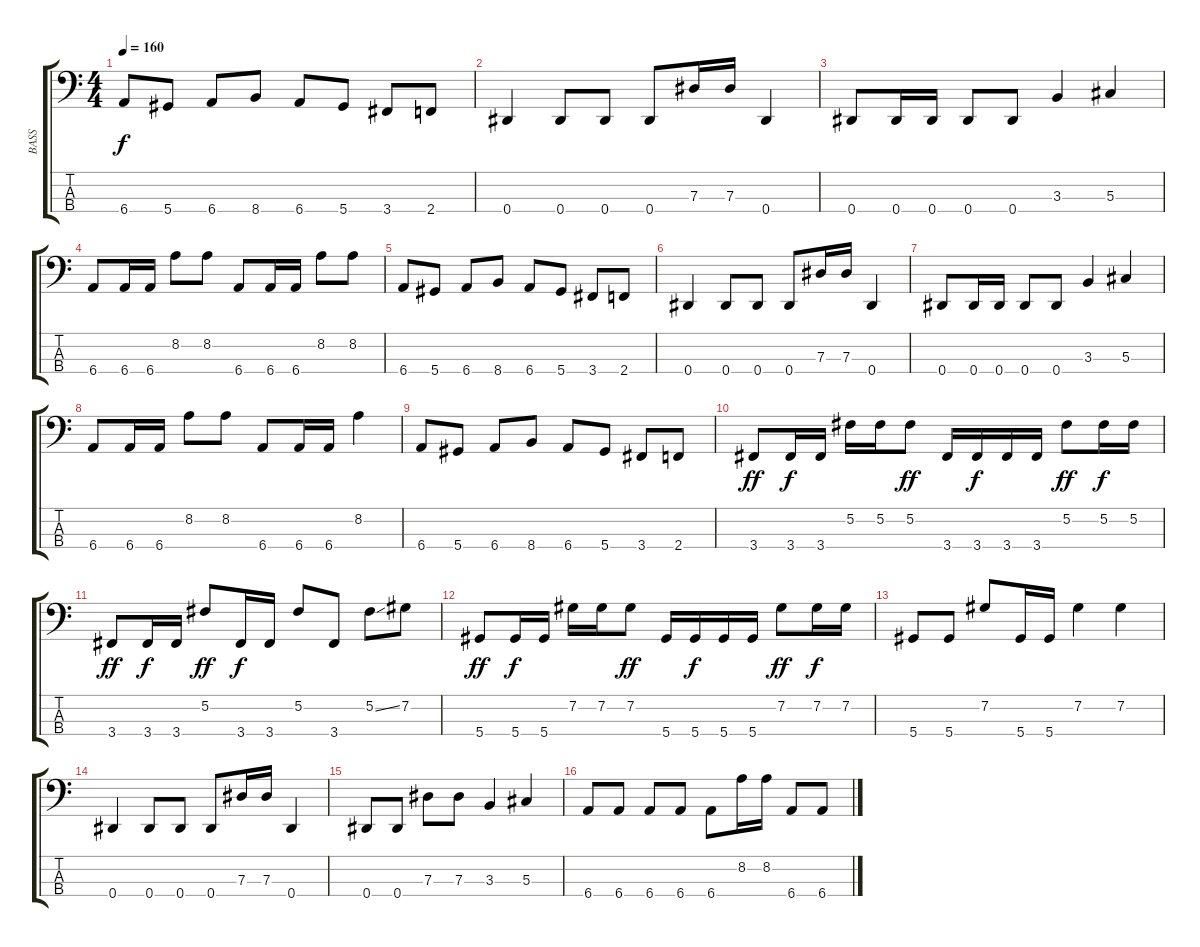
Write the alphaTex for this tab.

\track ("BASS" "BASS") {instrument electricbasspick}
\staff {score tabs}
\tuning (Gb2 Db2 Ab1 Eb1) {hide}
\ts (4 4)
\tempo 160
\clef f4
\ks c
6.4.8{dy f} 5.4.8 6.4.8 8.4.8 6.4.8 5.4.8 3.4.8 2.4.8 |
0.4.4 0.4.8 0.4.8 0.4.8 7.3.16 7.3.16 0.4.4 |
0.4.8 0.4.16 0.4.16 0.4.8 0.4.8 3.3.4 5.3.4 |
6.4.8 6.4.16 6.4.16 8.2.8 8.2.8 6.4.8 6.4.16 6.4.16 8.2.8 8.2.8 |
6.4.8 5.4.8 6.4.8 8.4.8 6.4.8 5.4.8 3.4.8 2.4.8 |
0.4.4 0.4.8 0.4.8 0.4.8 7.3.16 7.3.16 0.4.4 |
0.4.8 0.4.16 0.4.16 0.4.8 0.4.8 3.3.4 5.3.4 |
6.4.8 6.4.16 6.4.16 8.2.8 8.2.8 6.4.8 6.4.16 6.4.16 8.2.4 |
6.4.8 5.4.8 6.4.8 8.4.8 6.4.8 5.4.8 3.4.8 2.4.8 |
3.4.8{dy ff} 3.4.16{dy f} 3.4.16 5.2.16 5.2.16 5.2.8{dy ff} 3.4.16 3.4.16{dy f} 3.4.16 3.4.16 5.2.8{dy ff} 5.2.16{dy f} 5.2.16 |
3.4.8{dy ff} 3.4.16{dy f} 3.4.16 5.2.8{dy ff} 3.4.16{dy f} 3.4.16 5.2.8 3.4.8 5.2{ss}.8 7.2.8 |
5.4.8{dy ff} 5.4.16{dy f} 5.4.16 7.2.16 7.2.16 7.2.8{dy ff} 5.4.16 5.4.16{dy f} 5.4.16 5.4.16 7.2.8{dy ff} 7.2.16{dy f} 7.2.16 |
5.4.8 5.4.8 7.2.8 5.4.16 5.4.16 7.2.4 7.2.4 |
0.4.4 0.4.8 0.4.8 0.4.8 7.3.16 7.3.16 0.4.4 |
0.4.8 0.4.8 7.3.8 7.3.8 3.3.4 5.3.4 |
6.4.8 6.4.8 6.4.8 6.4.8 6.4.8 8.2.16 8.2.16 6.4.8 6.4.8
